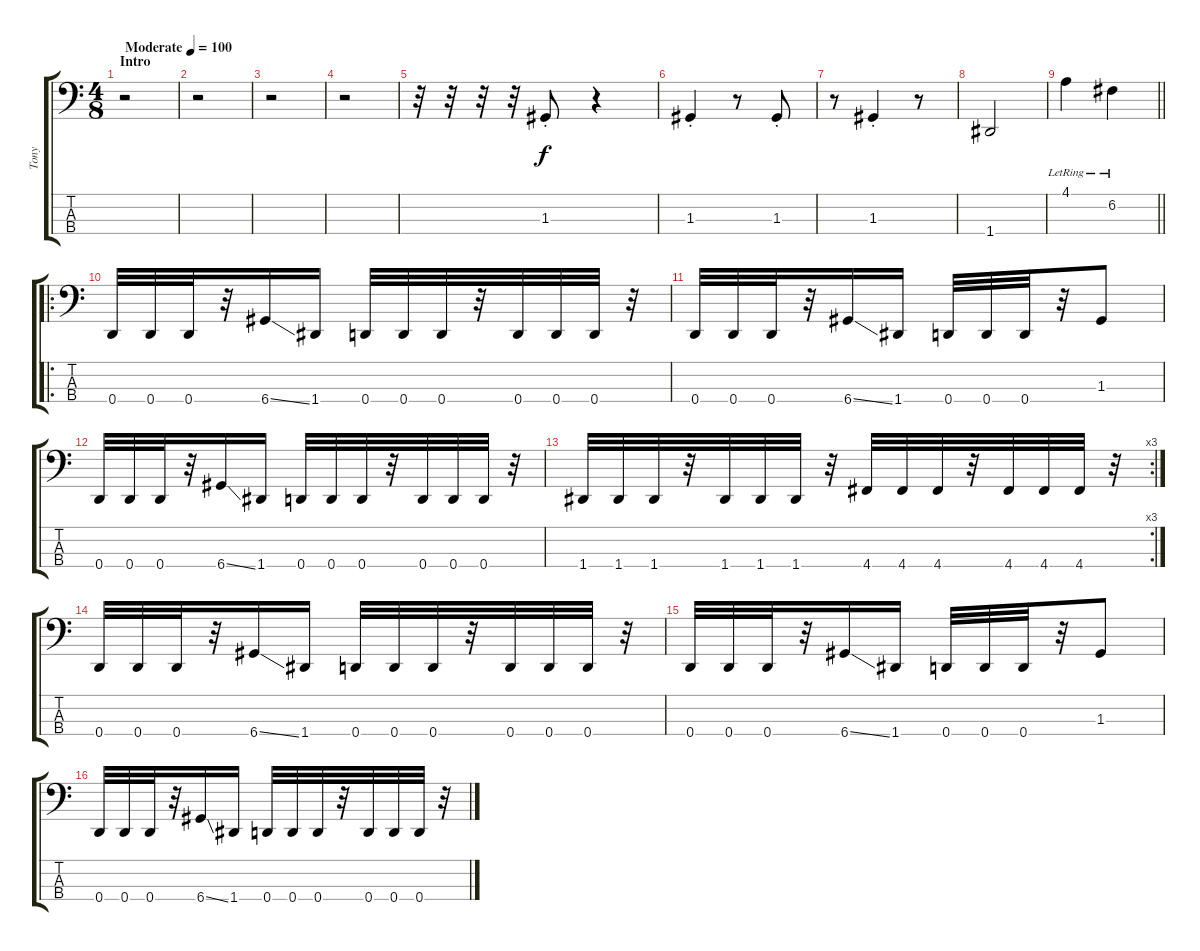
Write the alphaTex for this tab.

\track ("Tony" "Tony") {instrument electricbassfinger}
\staff {score tabs}
\tuning (F2 C2 G1 D1) {hide}
\ts (4 8)
\section ("" "Intro")
\tempo (100 "Moderate")
\clef f4
\ks c
r.2{dy f instrument electricbassfinger} |
r.2 |
r.2 |
r.2 |
r.32 r.32 r.32 r.32 1.3{st}.8 r.4 |
1.3{st}.4 r.8 1.3{st}.8 |
r.8 1.3{st}.4 r.8 |
1.4.2 |
\barLineRight lightlight
4.1{lr}.4 6.2{lr}.4 |
\ro
0.4.32 0.4.32 0.4.32 r.32 6.4{ss}.16 1.4.16 0.4.32 0.4.32 0.4.32 r.32 0.4.32 0.4.32 0.4.32 r.32 |
0.4.32 0.4.32 0.4.32 r.32 6.4{ss}.16 1.4.16 0.4.32 0.4.32 0.4.32 r.32 1.3.8 |
0.4.32 0.4.32 0.4.32 r.32 6.4{ss}.16 1.4.16 0.4.32 0.4.32 0.4.32 r.32 0.4.32 0.4.32 0.4.32 r.32 |
\rc 3
1.4.32 1.4.32 1.4.32 r.32 1.4.32 1.4.32 1.4.32 r.32 4.4.32 4.4.32 4.4.32 r.32 4.4.32 4.4.32 4.4.32 r.32 |
0.4.32 0.4.32 0.4.32 r.32 6.4{ss}.16 1.4.16 0.4.32 0.4.32 0.4.32 r.32 0.4.32 0.4.32 0.4.32 r.32 |
0.4.32 0.4.32 0.4.32 r.32 6.4{ss}.16 1.4.16 0.4.32 0.4.32 0.4.32 r.32 1.3.8 |
0.4.32 0.4.32 0.4.32 r.32 6.4{ss}.16 1.4.16 0.4.32 0.4.32 0.4.32 r.32 0.4.32 0.4.32 0.4.32 r.32
